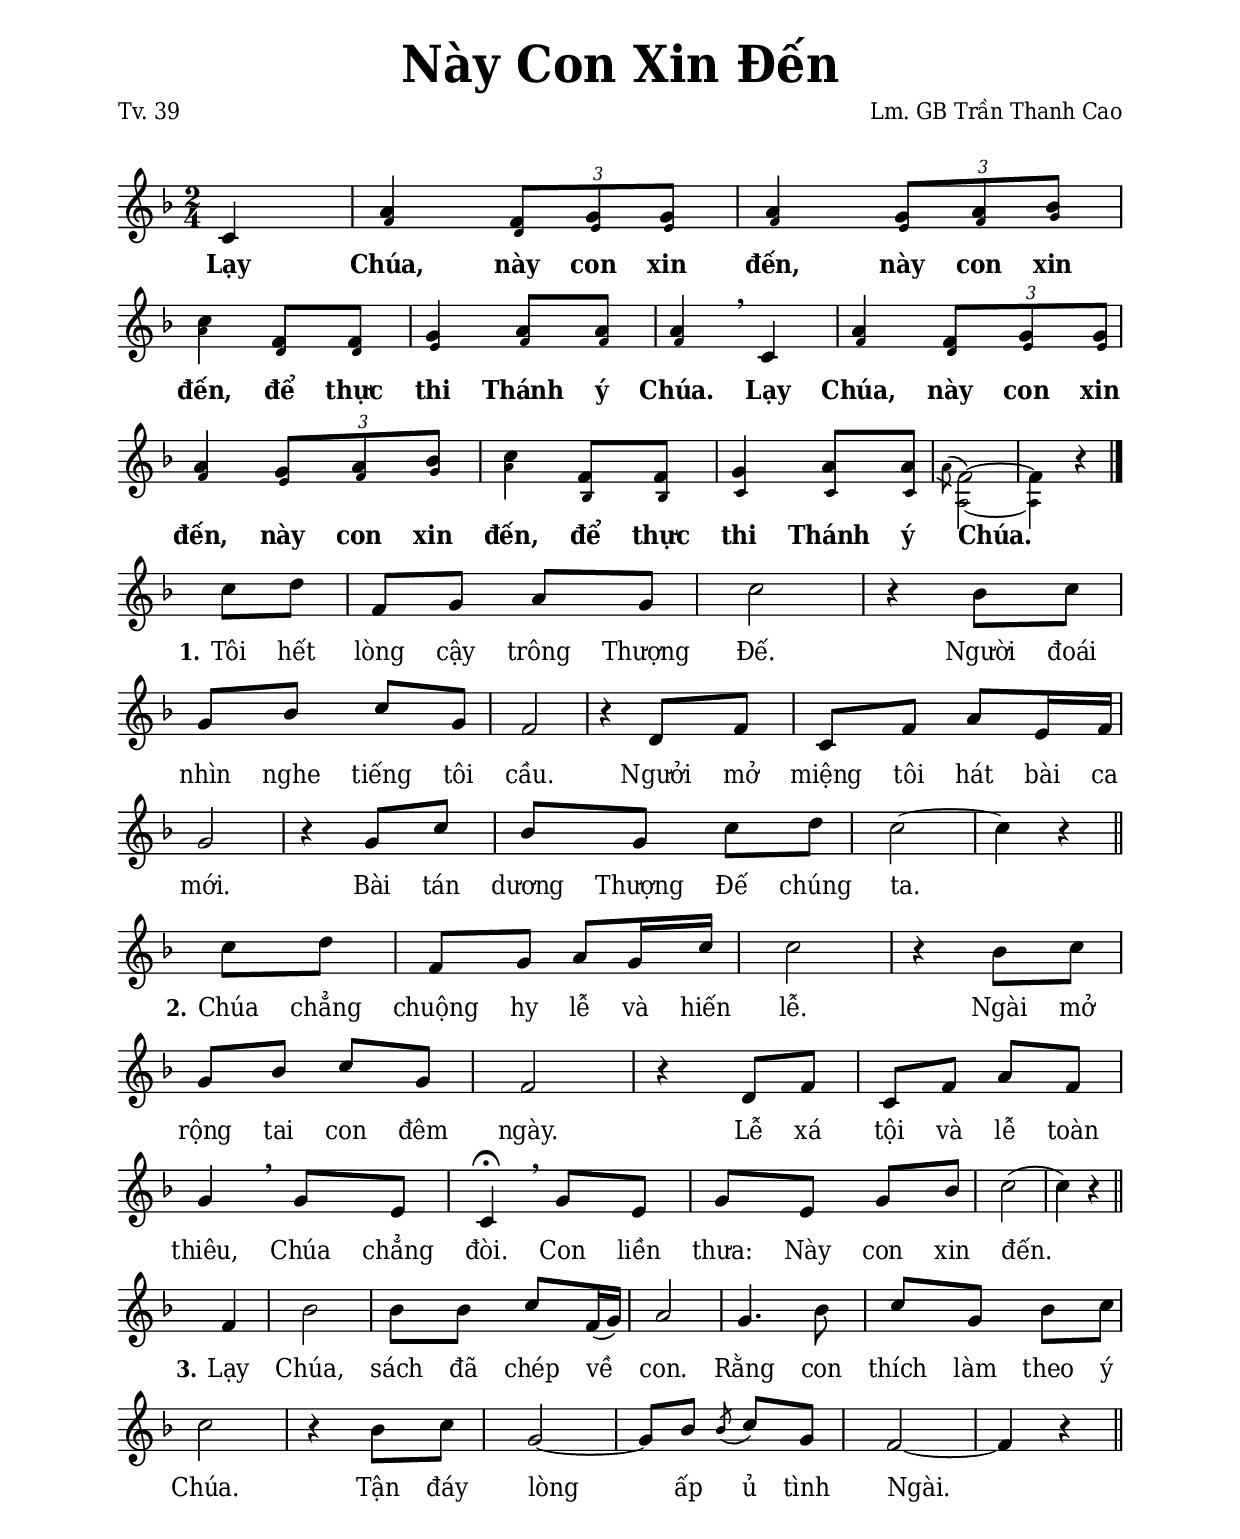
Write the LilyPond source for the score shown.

% Cài đặt chung
\version "2.22.1"
\include "english.ly"

\header {
  title = \markup { \fontsize #3 "Này Con Xin Đến" }
  poet = "Tv. 39"
  composer = "Lm. GB Trần Thanh Cao"
  arranger = " "
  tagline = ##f
}

% Nhạc điệp khúc
nhacDiepKhucSop = \relative c' {
  \partial 4 c4 |
  a'4 \tuplet 3/2 { f8 g g } |
  a4 \tuplet 3/2 { g8 a bf } |
  c4 f,8 f |
  g4 a8 a |
  a4 \breathe c,4 |
  a' \tuplet 3/2 { f8 g g } |
  a4 \tuplet 3/2 { g8 a bf } |
  c4 f,8 f |
  g4 a8 a |
  \stemDown
  \slashedGrace {a8 ^(} f2) ~ |
  f4 r \bar "|."
}

nhacDiepKhucBas = \relative c' {
  \partial 4 c4 |
  f4 \tuplet 3/2 { d8 e e } |
  f4 \tuplet 3/2 { e8 f g } |
  a4 d,8 d |
  e4 f8 f |
  f4 c |
  f \tuplet 3/2 { d8 e e } |
  f4 \tuplet 3/2 { e8 f g } |
  a4 bf,8 bf |
  c4 c8 c |
   a2 ~ |
  a4 r
}

% Nhạc phiên khúc
nhacPhienKhucMot = \relative c'' {
  \partial 4 c8 d |
  f, g a g |
  c2 |
  r4 bf8 c |
  g bf c g |
  f2 |
  r4 d8 f |
  c f a e16 f |
  g2 |
  r4 g8 c |
  bf g c d |
  c2 ~ |
  c4 r \bar "||"
}

nhacPhienKhucHai = \relative c'' {
  \partial 4 c8 d |
  f, g a g16 c |
  c2 |
  r4 bf8 c |
  g bf c g |
  f2 |
  r4 d8 f |
  c f a f |
  g4 \breathe g8 e |
  c4 \fermata \breathe g'8 e |
  g e g bf |
  c2 ( |
  c4) r \bar "||"
}

nhacPhienKhucBa = \relative c' {
  \partial 4 f4 |
  bf2 |
  bf8 bf c f,16 (g) |
  a2 |
  g4. bf8 |
  c g bf c |
  c2 |
  r4 bf8 c |
  g2 ~ |
  g8 bf \acciaccatura bf8 c g |
  f2 ~ |
  f4 r \bar "||"
}

% Lời điệp khúc
loiDiepKhuc = \lyricmode {
  Lạy Chúa, này con xin đến, này con xin đến,
  để thực thi Thánh ý Chúa.
  Lạy Chúa, này con xin
  \override LyricText.extra-offset = #'(0 . 1)
  đến, này con xin đến,
  để thực thi Thánh ý Chúa.
}

% Lời phiên khúc
loiPhienKhucMot = \lyricmode {
  \set stanza = #"1."
  Tôi hết lòng cậy trông Thượng Đế.
  Người đoái nhìn nghe tiếng tôi cầu.
  Ngưởi mở miệng tôi hát bài ca mới.
  Bài tán dương Thượng Đế chúng ta.
}

loiPhienKhucHai = \lyricmode {
  \set stanza = #"2."
  Chúa chẳng chuộng hy lễ và hiến lễ.
  Ngài mở rộng tai con đêm ngày.
  Lễ xá tội và lễ toàn thiêu,
  Chúa chẳng đòi.
  Con liền thưa: Này con xin đến.
}

loiPhienKhucBa = \lyricmode {
  \set stanza = #"3."
  Lạy Chúa, sách đã chép về con.
  Rằng con thích làm theo ý Chúa.
  Tận đáy lòng ấp ủ tình Ngài.
}


% Dàn trang
\paper {
  #(set-paper-size "a4")
  top-margin = 20\mm
  bottom-margin = 10\mm
  left-margin = 20\mm
  right-margin = 20\mm
  indent = #0
  #(define fonts
    (make-pango-font-tree
      "Deja Vu Serif Condensed"
      "Deja Vu Serif Condensed"
      "Deja Vu Serif Condensed"
      (/ 20 20)))
  page-count = #1
  system-system-spacing = #'((basic-distance . 11.5)
                             (minimum-distance . 11.5)
                             (padding . 1))
  score-system-spacing = #'((basic-distance . 11.5)
                             (minimum-distance . 11.5)
                             (padding . 1))
}

% Thiết lập tông và nhịp
TongNhip = { \key f \major \time 2/4 }

% Đổi kích thước nốt cho bè phụ
notBePhu =
#(define-music-function (font-size music) (number? ly:music?)
   (for-some-music
     (lambda (m)
       (if (music-is-of-type? m 'rhythmic-event)
           (begin
             (set! (ly:music-property m 'tweaks)
                   (cons `(font-size . ,font-size)
                         (ly:music-property m 'tweaks)))
             #t)
           #f))
     music)
   music)

\score {
  \new ChoirStaff <<
    \new Staff = diepKhuc \with {
        \consists "Merge_rests_engraver"
        %\magnifyStaff #(magstep +1)
        printPartCombineTexts = ##f
      }
      <<
      \new Voice \TongNhip \partCombine 
        \nhacDiepKhucSop
        \notBePhu -3 { \nhacDiepKhucBas }
      \new NullVoice = nhacThamChieu \nhacDiepKhucSop
      \new Lyrics \with {
          \override VerticalAxisGroup.
            nonstaff-relatedstaff-spacing.padding = #1.5
          \override VerticalAxisGroup.
            nonstaff-unrelatedstaff-spacing.padding = #1
        }
        \lyricsto nhacThamChieu \loiDiepKhuc
      >>
  >>
  \layout {
    \override Lyrics.LyricText.font-series = #'bold
    %\override Lyrics.LyricText.font-size = #+2
    \override Lyrics.LyricSpace.minimum-distance = #3
    \override Score.BarNumber.break-visibility = ##(#f #f #f)
    \override Score.SpacingSpanner.uniform-stretching = ##t
  }
}

\score {
  \new ChoirStaff <<
    \new Staff = phienKhuc \with {
        %\magnifyStaff #(magstep +1)
      }
      <<
      \new Voice = beSop {
        \key f \major \time 2/4 \nhacPhienKhucMot
      }
    >>
    \new Lyrics \with {
          \override VerticalAxisGroup.
            nonstaff-relatedstaff-spacing.padding = #1.2
          \override VerticalAxisGroup.
            nonstaff-unrelatedstaff-spacing.padding = #1
        }
        \lyricsto beSop \loiPhienKhucMot
  >>
  \layout {
    \override Staff.TimeSignature.transparent = ##t
    %\override Lyrics.LyricText.font-size = #+2
    \override Lyrics.LyricSpace.minimum-distance = #3
    \override Score.BarNumber.break-visibility = ##(#f #f #f)
    \override Score.SpacingSpanner.uniform-stretching = ##t
  }
}

\score {
  \new ChoirStaff <<
    \new Staff = phienKhuc \with {
        %\magnifyStaff #(magstep +1)
      }
      <<
      \new Voice = beSop {
        \key f \major \time 2/4 \nhacPhienKhucHai
      }
    >>
    \new Lyrics \with {
          \override VerticalAxisGroup.
            nonstaff-relatedstaff-spacing.padding = #1
          \override VerticalAxisGroup.
            nonstaff-unrelatedstaff-spacing.padding = #1
        }
        \lyricsto beSop \loiPhienKhucHai
  >>
  \layout {
    \override Staff.TimeSignature.transparent = ##t
    %\override Lyrics.LyricText.font-size = #+2
    \override Lyrics.LyricSpace.minimum-distance = #3
    \override Score.BarNumber.break-visibility = ##(#f #f #f)
    \override Score.SpacingSpanner.uniform-stretching = ##t
  }
}

\score {
  \new ChoirStaff <<
    \new Staff = phienKhuc \with {
        %\magnifyStaff #(magstep +1)
      }
      <<
      \new Voice = beSop {
        \key f \major \time 2/4 \nhacPhienKhucBa
      }
    >>
    \new Lyrics \with {
          \override VerticalAxisGroup.
            nonstaff-relatedstaff-spacing.padding = #1.2
          \override VerticalAxisGroup.
            nonstaff-unrelatedstaff-spacing.padding = #1
        }
        \lyricsto beSop \loiPhienKhucBa
  >>
  \layout {
    \override Staff.TimeSignature.transparent = ##t
    %\override Lyrics.LyricText.font-size = #+2
    \override Lyrics.LyricSpace.minimum-distance = #2.5
    \override Score.BarNumber.break-visibility = ##(#f #f #f)
    \override Score.SpacingSpanner.uniform-stretching = ##t
  }
}
